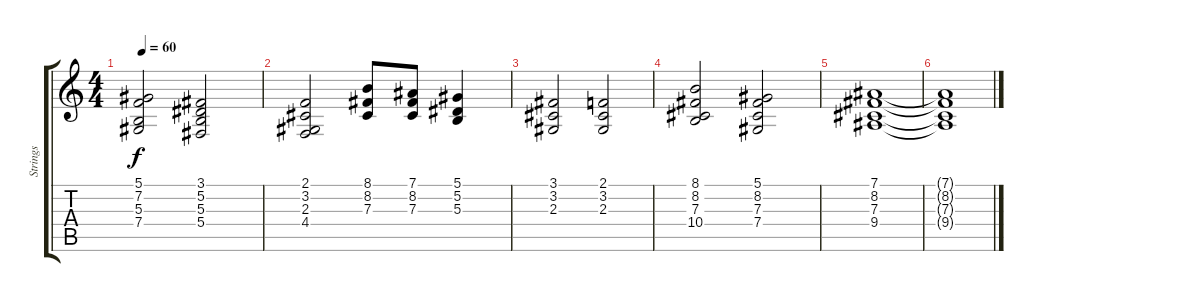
\track ("Strings" "Strings") {instrument stringensemble1}
\staff {score tabs}
\tuning (Eb4 Bb3 Gb3 Db3 Ab2 Eb2) {hide}
\ts (4 4)
\tempo 60
\clef g2
\ks c
(5.1 7.2 5.3 7.4).2{dy f} (3.1 5.2 5.3 5.4).2 |
(2.1 3.2 2.3 4.4).2 (8.1 8.2 7.3).8 (7.1 8.2 7.3).8 (5.1 5.2 5.3).4 |
(3.1 3.2 2.3).2 (2.1 3.2 2.3).2 |
(8.1 8.2 7.3 10.4).2 (5.1 8.2 7.3 7.4).2 |
(7.1 8.2 7.3 9.4).1 |
(7.1{t} 8.2{t} 7.3{t} 9.4{t}).1
